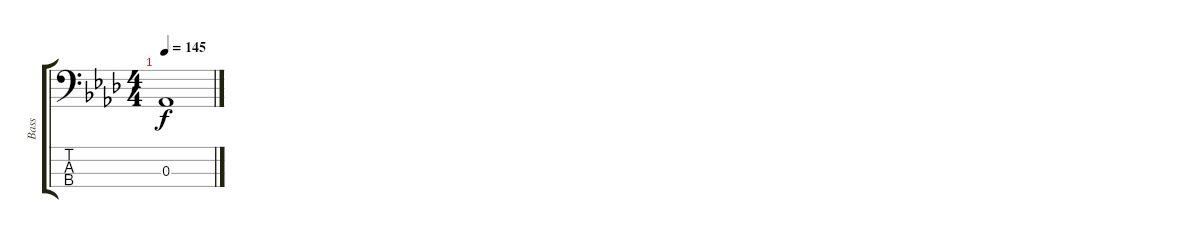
\track ("Bass" "Bass") {instrument electricbassfinger}
\staff {score tabs}
\tuning (Gb2 Db2 Ab1 Eb1) {hide}
\ts (4 4)
\tempo 145
\clef f4
\ks ab
0.3.1{dy f}
